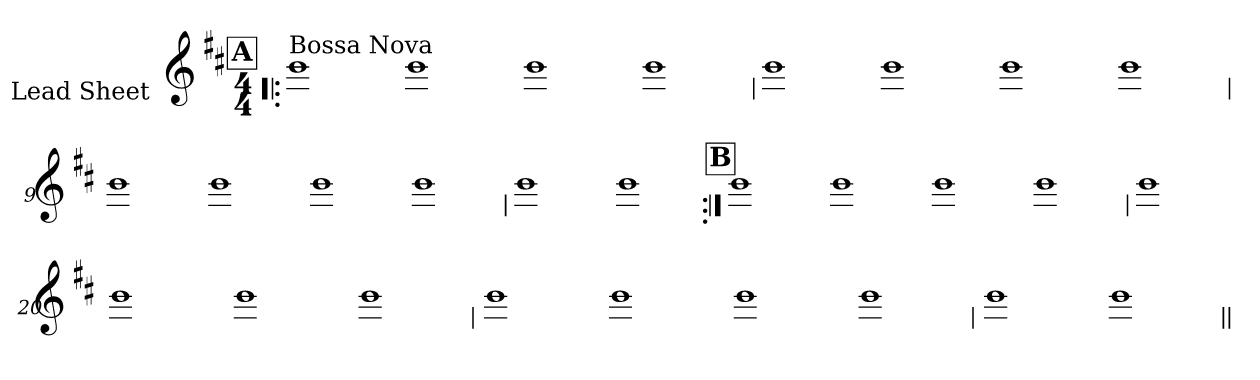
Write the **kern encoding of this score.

**kern
*part1
*staff1
*I"Lead Sheet
*stria0
*clefG2
*k[f#c#]
*b:
*M4/4
!!LO:REH:place=s1:a:t=A
=1!|:
!LO:TX:a:t=Bossa Nova
1b
=2-
1b
=3-
1b
=4-
1b
!!LO:LB:g=z
=5
1b
=6-
1b
=7-
1b
=8-
1b
!!LO:LB:g=z
=9
1b
=10-
1b
=11-
1b
=12-
1b
!!LO:LB:g=z
=13
1b
=14-
1b
!!LO:LB:g=z
!!LO:REH:place=s1:a:t=B
=15:|!
1b
=16-
1b
=17-
1b
=18-
1b
!!LO:LB:g=z
=19
1b
=20-
1b
=21-
1b
=22-
1b
!!LO:LB:g=z
=23
1b
=24-
1b
=25-
1b
=26-
1b
!!LO:LB:g=z
=27
1b
=28-
1b
=||
*-
